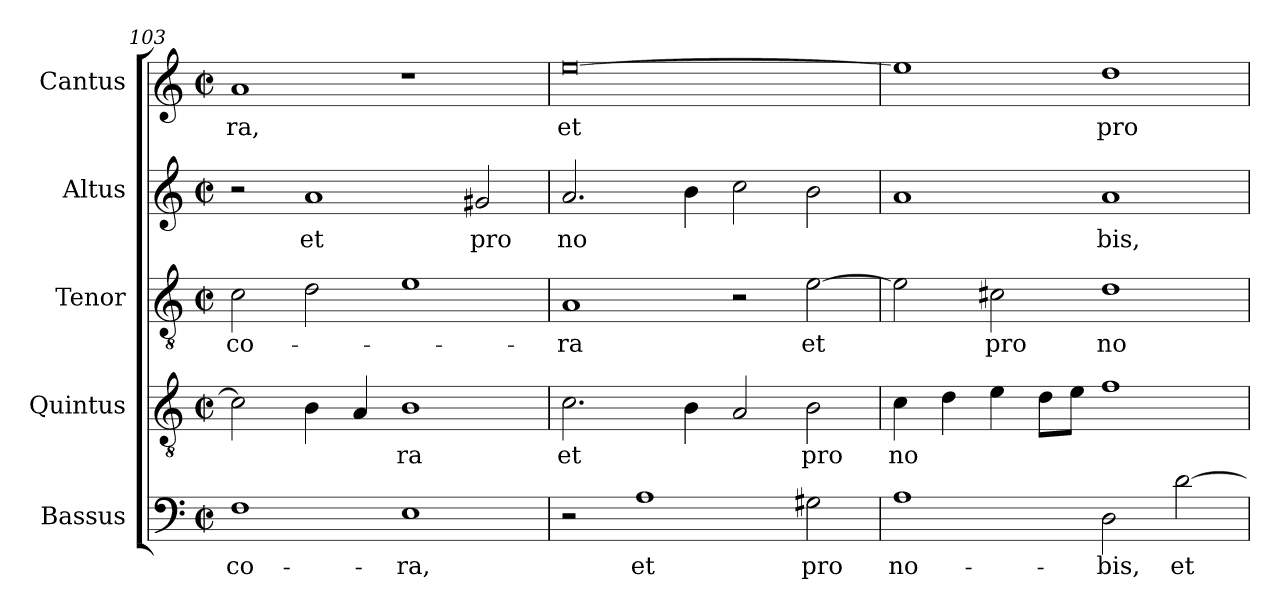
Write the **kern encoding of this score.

**kern	**text	**kern	**text	**kern	**text	**kern	**text	**kern	**text
*part5	*part5	*part4	*part4	*part3	*part3	*part2	*part2	*part1	*part1
*staff5	*staff5	*staff4	*staff4	*staff3	*staff3	*staff2	*staff2	*staff1	*staff1
*I"Bassus	*	*I"Quintus	*	*I"Tenor	*	*I"Altus	*	*I"Cantus	*
*clefF4	*	*clefGv2	*	*clefGv2	*	*clefG2	*	*clefG2	*
*M2/2	*	*M2/2	*	*M2/2	*	*M2/2	*	*M2/2	*
*met(c|)	*	*met(c|)	*	*met(c|)	*	*met(c|)	*	*met(c|)	*
=103	=103	=103	=103	=103	=103	=103	=103	=103	=103
!	!LO:LY:b:cj	!	!	!	!LO:LY:b:cj	!	!	!	!LO:LY:b:cj
1F	-co-	2c\]	.	2c\	-co-	2r	.	1a	-ra,
!	!	!	!	!	!	!	!LO:LY:b:cj	!	!
.	.	4B\	.	2d\	.	1a	et	.	.
.	.	4A/	.	.	.	.	.	.	.
!	!LO:LY:b:cj	!	!LO:LY:b:cj	!	!	!	!	!	!
1E	-ra,	1B	ra	1e	.	.	.	1r	.
!	!	!	!	!	!	!	!LO:LY:b:cj	!	!
.	.	.	.	.	.	2g#X/	pro	.	.
=104	=104	=104	=104	=104	=104	=104	=104	=104	=104
!	!	!	!LO:LY:b:cj	!	!LO:LY:b:cj	!	!LO:LY:b:cj	!	!LO:LY:b:cj
2r	.	2.c\	et	1A	-ra	2.a/	no	[>0ee	et
!	!LO:LY:b:cj	!	!	!	!	!	!	!	!
1A	et	.	.	.	.	.	.	.	.
.	.	4B\	.	.	.	4b\	.	.	.
.	.	2A/	.	2r	.	2cc\	.	.	.
!	!LO:LY:b:cj	!	!LO:LY:b:cj	!	!LO:LY:b:cj	!	!	!	!
2G#X\	pro	2B\	pro	[>2e\	et	2b\	.	.	.
=105	=105	=105	=105	=105	=105	=105	=105	=105	=105
!	!LO:LY:b:cj	!	!LO:LY:b:cj	!	!	!	!	!	!
1A	no-	4c\	no	2e\]	.	1a	.	1ee]	.
.	.	4d\	.	.	.	.	.	.	.
!	!	!	!	!	!LO:LY:b:cj	!	!	!	!
.	.	4e\	.	2c#X\	pro	.	.	.	.
.	.	8d\L	.	.	.	.	.	.	.
.	.	8e\J	.	.	.	.	.	.	.
!	!LO:LY:b:cj	!	!	!	!LO:LY:b:cj	!	!LO:LY:b:cj	!	!LO:LY:b:cj
2D\	-bis,	1f	.	1d	no-	1a	bis,	1dd	pro
!	!LO:LY:b:cj	!	!	!	!	!	!	!	!
[>2d\	et	.	.	.	.	.	.	.	.
=	=	=	=	=	=	=	=	=	=
*-	*-	*-	*-	*-	*-	*-	*-	*-	*-
